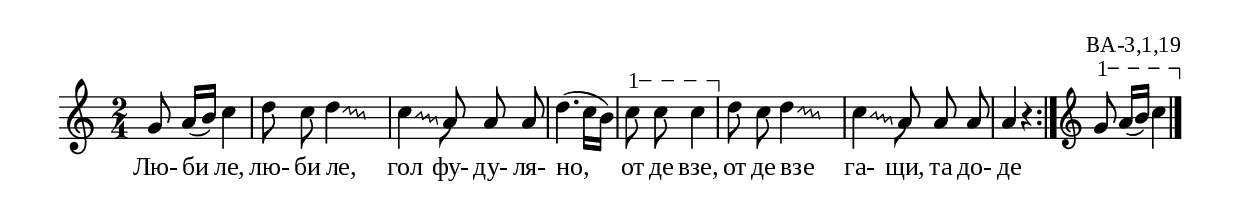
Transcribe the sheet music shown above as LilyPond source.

%{
BA_3_1_19
%}

\include "td-preamble.ly"

\score {
\relative c'' {
%% \tempo 4 = 152
  \time 2/4
g8 a16([ b]) c4 | 
\gliss
\set Score.measureLength = #(ly:make-moment 3 4)
d8\noBeam c \noteFi d4\glissando \hideNotes b \unHideNotes  | 
\set Score.measureLength = #(ly:make-moment 2 4)
\noteFi c8\noBeam\glissando a a8\noBeam a | d4.( c16[ b]) |
\varA
c8\noBeam\startTextSpan c c4\stopTextSpan | 
\set Score.measureLength = #(ly:make-moment 3 4)
d8\noBeam c \noteFi d4\glissando \hideNotes b \unHideNotes  | 
\set Score.measureLength = #(ly:make-moment 2 4)
\noteFi c8\noBeam\glissando a a8\noBeam a | a4 r4 
 \bar ":|" 
\endm
\varA
g8\noBeam\startTextSpan a16([ b)] c4\stopTextSpan \bar "|."
}
\addlyrics { Лю- би ле, лю- би ле, " " гол фу- ду- ля- но, от де взе, 
от де взе " " га- щи, та до- де }
%
\layout {
  indent = #0
  line-width = 190\mm
  ragged-right=##f
}
%
\midi { 
	\context {
		\Score
		tempoWholesPerMinute = #(ly:make-moment 152 4)
		}
	}
}
%
\header{
  opus = "ВА-3,1,19"
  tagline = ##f
}


